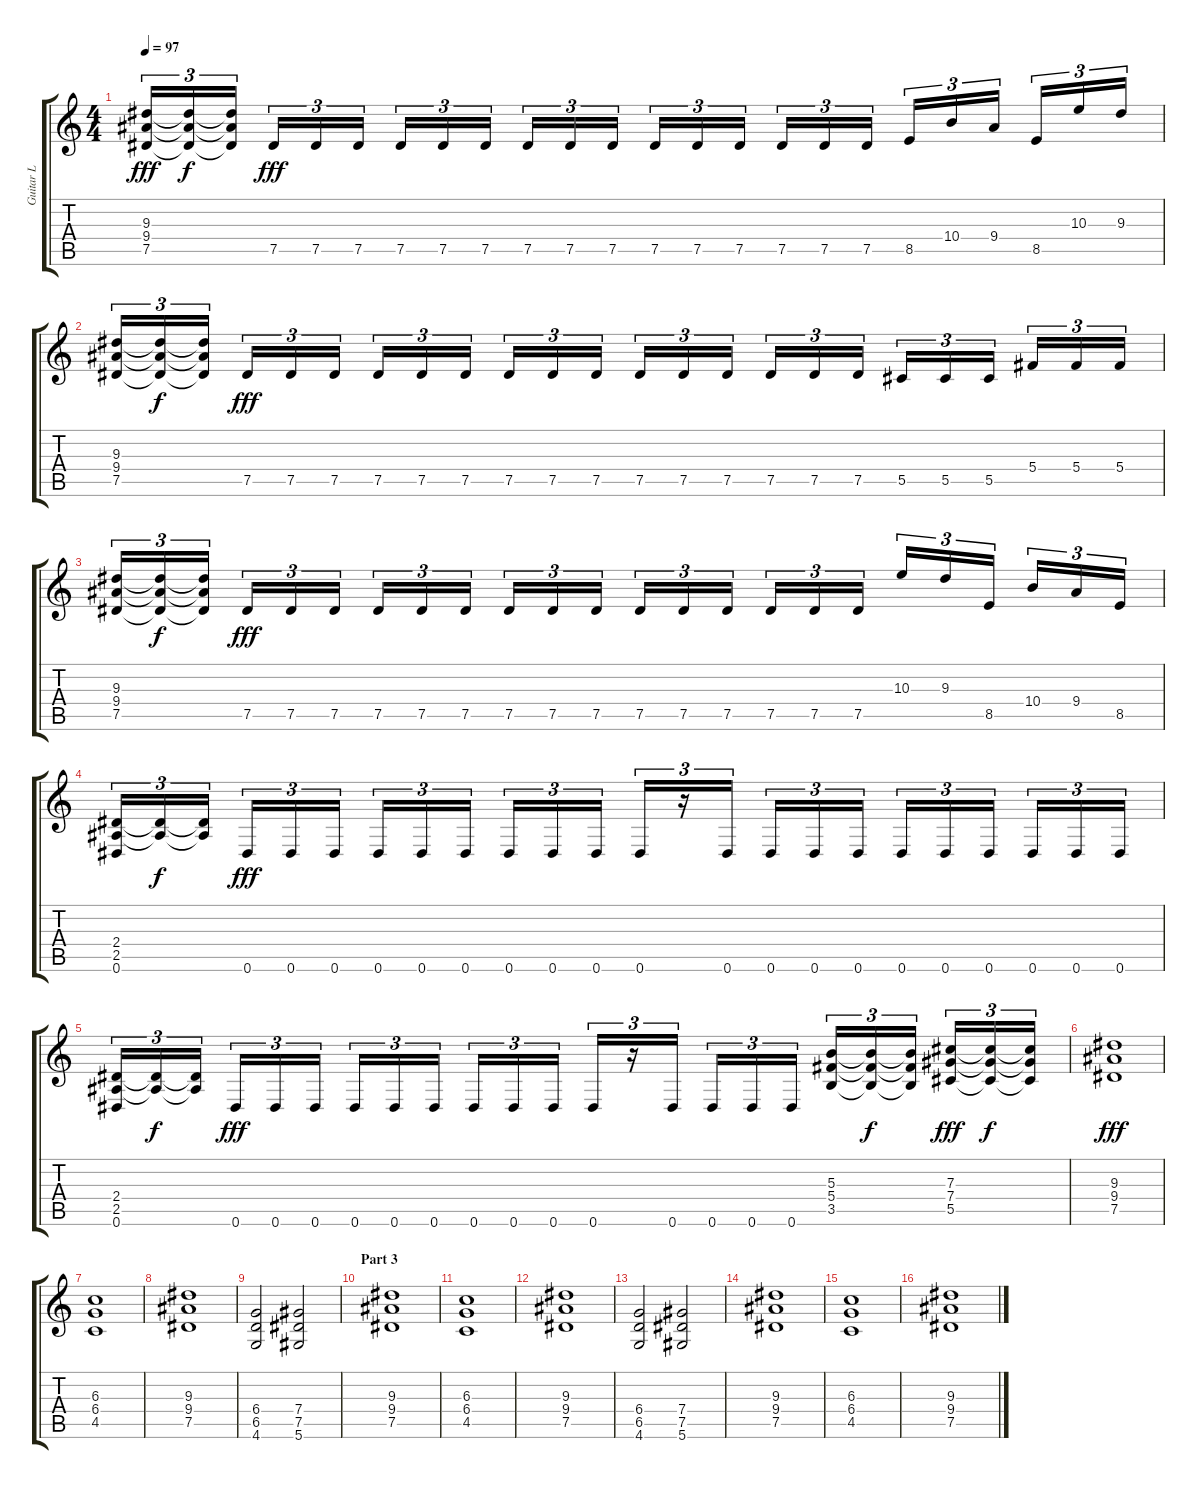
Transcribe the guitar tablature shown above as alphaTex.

\track ("Guitar L" "Guitar L") {instrument overdrivenguitar}
\staff {score tabs}
\tuning (Eb4 Bb3 Gb3 Db3 Ab2 Eb2) {hide}
\ts (4 4)
\tempo 97
\clef g2
\ks c
(9.3 9.4 7.5).16{tu (3 2) dy fff} (9.3{t} 9.4{t} 7.5{t}).16{tu (3 2) dy f} (9.3{t} 9.4{t} 7.5{t}).16{tu (3 2)} 7.5.16{tu (3 2) dy fff} 7.5.16{tu (3 2)} 7.5.16{tu (3 2)} 7.5.16{tu (3 2)} 7.5.16{tu (3 2)} 7.5.16{tu (3 2)} 7.5.16{tu (3 2)} 7.5.16{tu (3 2)} 7.5.16{tu (3 2)} 7.5.16{tu (3 2)} 7.5.16{tu (3 2)} 7.5.16{tu (3 2)} 7.5.16{tu (3 2)} 7.5.16{tu (3 2)} 7.5.16{tu (3 2)} 8.5.16{tu (3 2)} 10.4.16{tu (3 2)} 9.4.16{tu (3 2)} 8.5.16{tu (3 2)} 10.3.16{tu (3 2)} 9.3.16{tu (3 2)} |
(9.3 9.4 7.5).16{tu (3 2)} (9.3{t} 9.4{t} 7.5{t}).16{tu (3 2) dy f} (9.3{t} 9.4{t} 7.5{t}).16{tu (3 2)} 7.5.16{tu (3 2) dy fff} 7.5.16{tu (3 2)} 7.5.16{tu (3 2)} 7.5.16{tu (3 2)} 7.5.16{tu (3 2)} 7.5.16{tu (3 2)} 7.5.16{tu (3 2)} 7.5.16{tu (3 2)} 7.5.16{tu (3 2)} 7.5.16{tu (3 2)} 7.5.16{tu (3 2)} 7.5.16{tu (3 2)} 7.5.16{tu (3 2)} 7.5.16{tu (3 2)} 7.5.16{tu (3 2)} 5.5.16{tu (3 2)} 5.5.16{tu (3 2)} 5.5.16{tu (3 2)} 5.4.16{tu (3 2)} 5.4.16{tu (3 2)} 5.4.16{tu (3 2)} |
(9.3 9.4 7.5).16{tu (3 2)} (9.3{t} 9.4{t} 7.5{t}).16{tu (3 2) dy f} (9.3{t} 9.4{t} 7.5{t}).16{tu (3 2)} 7.5.16{tu (3 2) dy fff} 7.5.16{tu (3 2)} 7.5.16{tu (3 2)} 7.5.16{tu (3 2)} 7.5.16{tu (3 2)} 7.5.16{tu (3 2)} 7.5.16{tu (3 2)} 7.5.16{tu (3 2)} 7.5.16{tu (3 2)} 7.5.16{tu (3 2)} 7.5.16{tu (3 2)} 7.5.16{tu (3 2)} 7.5.16{tu (3 2)} 7.5.16{tu (3 2)} 7.5.16{tu (3 2)} 10.3.16{tu (3 2)} 9.3.16{tu (3 2)} 8.5.16{tu (3 2)} 10.4.16{tu (3 2)} 9.4.16{tu (3 2)} 8.5.16{tu (3 2)} |
(2.4 2.5 0.6).16{tu (3 2)} (2.4{t} 2.5{t}).16{tu (3 2) dy f} (2.4{t} 2.5{t}).16{tu (3 2)} 0.6.16{tu (3 2) dy fff} 0.6.16{tu (3 2)} 0.6.16{tu (3 2)} 0.6.16{tu (3 2)} 0.6.16{tu (3 2)} 0.6.16{tu (3 2)} 0.6.16{tu (3 2)} 0.6.16{tu (3 2)} 0.6.16{tu (3 2)} 0.6.16{tu (3 2)} r.16{tu (3 2)} 0.6.16{tu (3 2)} 0.6.16{tu (3 2)} 0.6.16{tu (3 2)} 0.6.16{tu (3 2)} 0.6.16{tu (3 2)} 0.6.16{tu (3 2)} 0.6.16{tu (3 2)} 0.6.16{tu (3 2)} 0.6.16{tu (3 2)} 0.6.16{tu (3 2)} |
(2.4 2.5 0.6).16{tu (3 2)} (2.4{t} 2.5{t}).16{tu (3 2) dy f} (2.4{t} 2.5{t}).16{tu (3 2)} 0.6.16{tu (3 2) dy fff} 0.6.16{tu (3 2)} 0.6.16{tu (3 2)} 0.6.16{tu (3 2)} 0.6.16{tu (3 2)} 0.6.16{tu (3 2)} 0.6.16{tu (3 2)} 0.6.16{tu (3 2)} 0.6.16{tu (3 2)} 0.6.16{tu (3 2)} r.16{tu (3 2)} 0.6.16{tu (3 2)} 0.6.16{tu (3 2)} 0.6.16{tu (3 2)} 0.6.16{tu (3 2)} (5.3 5.4 3.5).16{tu (3 2)} (5.3{t} 5.4{t} 3.5{t}).16{tu (3 2) dy f} (5.3{t} 5.4{t} 3.5{t}).16{tu (3 2)} (7.3 7.4 5.5).16{tu (3 2) dy fff} (7.3{t} 7.4{t} 5.5{t}).16{tu (3 2) dy f} (7.3{t} 7.4{t} 5.5{t}).16{tu (3 2)} |
(9.3 9.4 7.5).1{dy fff} |
(6.3 6.4 4.5).1 |
(9.3 9.4 7.5).1 |
(6.4 6.5 4.6).2 (7.4 7.5 5.6).2 |
\section ("" "Part 3")
(9.3 9.4 7.5).1 |
(6.3 6.4 4.5).1 |
(9.3 9.4 7.5).1 |
(6.4 6.5 4.6).2 (7.4 7.5 5.6).2 |
(9.3 9.4 7.5).1 |
(6.3 6.4 4.5).1 |
(9.3 9.4 7.5).1
